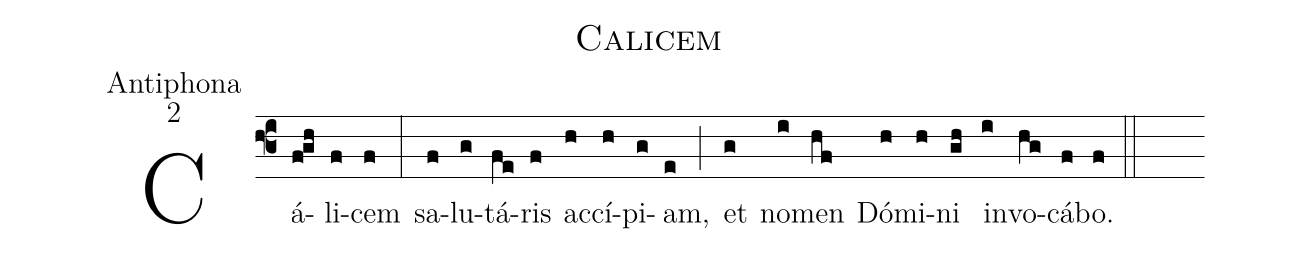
name:Calicem;
office-part:Antiphona;
mode:2;
%%
(f3) Cá(f!gh)li(f)cem(f) (:)
sa(f)lu(g)tá(fe)ris(f) ac(h)cí(h)pi(g)am,(e) (;) et(g) no(i)men(hf) Dó(h)mi(h)ni(gh) in(i)vo(hg)cá(f)bo.(f) (::)
